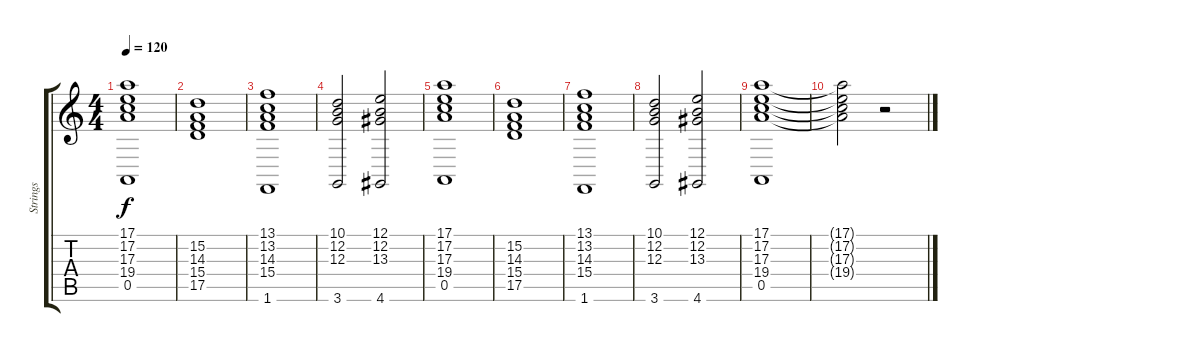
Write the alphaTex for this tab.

\track ("Strings" "Strings") {instrument stringensemble1}
\staff {score tabs}
\tuning (E4 B3 G3 D3 A2 E2) {hide}
\ts (4 4)
\tempo 120
\clef g2
\ks c
(17.1 17.2 17.3 19.4 0.5).1{dy f} |
(15.2 14.3 15.4 17.5).1 |
(13.1 13.2 14.3 15.4 1.6).1 |
(10.1 12.2 12.3 3.6).2 (12.1 12.2 13.3 4.6).2 |
(17.1 17.2 17.3 19.4 0.5).1 |
(15.2 14.3 15.4 17.5).1 |
(13.1 13.2 14.3 15.4 1.6).1 |
(10.1 12.2 12.3 3.6).2 (12.1 12.2 13.3 4.6).2 |
(17.1 17.2 17.3 19.4 0.5).1 |
(17.1{t} 17.2{t} 17.3{t} 19.4{t}).2 r.2
